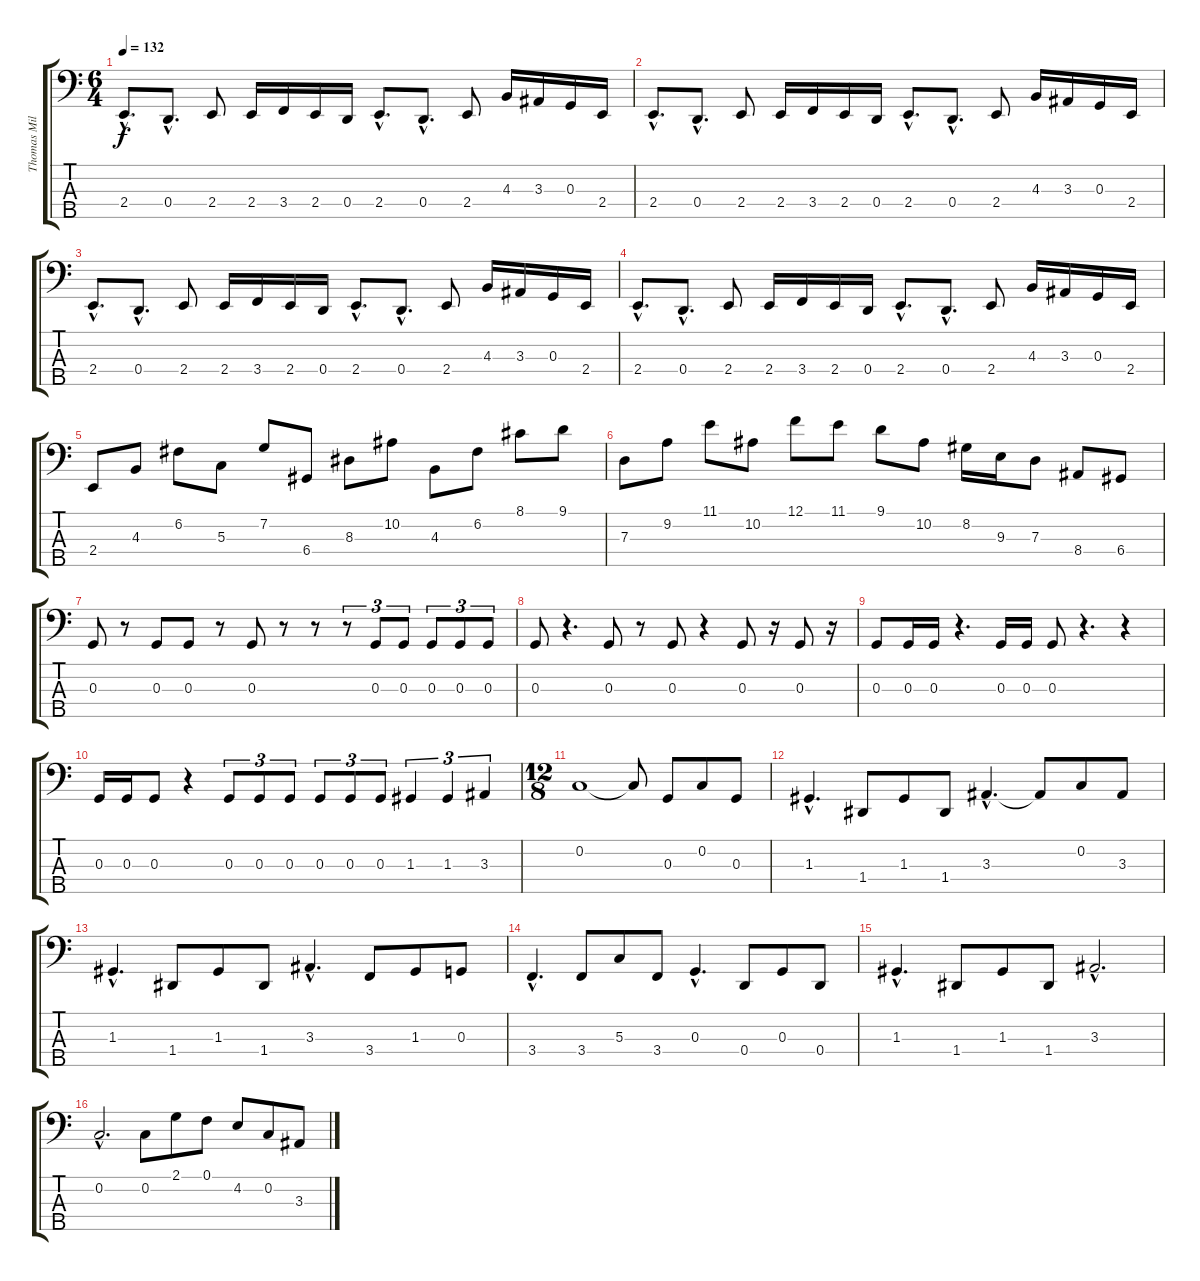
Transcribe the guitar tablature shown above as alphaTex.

\track ("Thomas Miller [Bass]" "Thomas Mil") {instrument electricbassfinger}
\staff {score tabs}
\tuning (F2 C2 G1 D1 A0) {hide}
\ts (6 4)
\tempo 132
\clef f4
\ks c
2.4{hac}.8{d dy f} 0.4{hac}.8{d} 2.4.8 2.4.16 3.4.16 2.4.16 0.4.16 2.4{hac}.8{d} 0.4{hac}.8{d} 2.4.8 4.3.16 3.3.16 0.3.16 2.4.16 |
2.4{hac}.8{d} 0.4{hac}.8{d} 2.4.8 2.4.16 3.4.16 2.4.16 0.4.16 2.4{hac}.8{d} 0.4{hac}.8{d} 2.4.8 4.3.16 3.3.16 0.3.16 2.4.16 |
2.4{hac}.8{d} 0.4{hac}.8{d} 2.4.8 2.4.16 3.4.16 2.4.16 0.4.16 2.4{hac}.8{d} 0.4{hac}.8{d} 2.4.8 4.3.16 3.3.16 0.3.16 2.4.16 |
2.4{hac}.8{d} 0.4{hac}.8{d} 2.4.8 2.4.16 3.4.16 2.4.16 0.4.16 2.4{hac}.8{d} 0.4{hac}.8{d} 2.4.8 4.3.16 3.3.16 0.3.16 2.4.16 |
2.4.8 4.3.8 6.2.8 5.3.8 7.2.8 6.4.8 8.3.8 10.2.8 4.3.8 6.2.8 8.1.8 9.1.8 |
7.3.8 9.2.8 11.1.8 10.2.8 12.1.8 11.1.8 9.1.8 10.2.8 8.2.16 9.3.16 7.3.8 8.4.8 6.4.8 |
0.3.8 r.8 0.3.8 0.3.8 r.8 0.3.8 r.8 r.8 r.8{tu (3 2)} 0.3.8{tu (3 2)} 0.3.8{tu (3 2)} 0.3.8{tu (3 2)} 0.3.8{tu (3 2)} 0.3.8{tu (3 2)} |
0.3.8 r.4{d} 0.3.8 r.8 0.3.8 r.4 0.3.8 r.16 0.3.8 r.16 |
0.3.8 0.3.16 0.3.16 r.4{d} 0.3.16 0.3.16 0.3.8 r.4{d} r.4 |
0.3.16 0.3.16 0.3.8 r.4 0.3.8{tu (3 2)} 0.3.8{tu (3 2)} 0.3.8{tu (3 2)} 0.3.8{tu (3 2)} 0.3.8{tu (3 2)} 0.3.8{tu (3 2)} 1.3.4{tu (3 2)} 1.3.4{tu (3 2)} 3.3.4{tu (3 2)} |
\ts (12 8)
0.2.1 0.2{t}.8 0.3.8 0.2.8 0.3.8 |
1.3{hac}.4{d} 1.4.8 1.3.8 1.4.8 3.3{hac}.4{d} 3.3{t}.8 0.2.8 3.3.8 |
1.3{hac}.4{d} 1.4.8 1.3.8 1.4.8 3.3{hac}.4{d} 3.4.8 1.3.8 0.3.8 |
3.4{hac}.4{d} 3.4.8 5.3.8 3.4.8 0.3{hac}.4{d} 0.4.8 0.3.8 0.4.8 |
1.3{hac}.4{d} 1.4.8 1.3.8 1.4.8 3.3{hac}.2{d} |
0.2{hac}.2{d} 0.2.8 2.1.8 0.1.8 4.2.8 0.2.8 3.3.8
